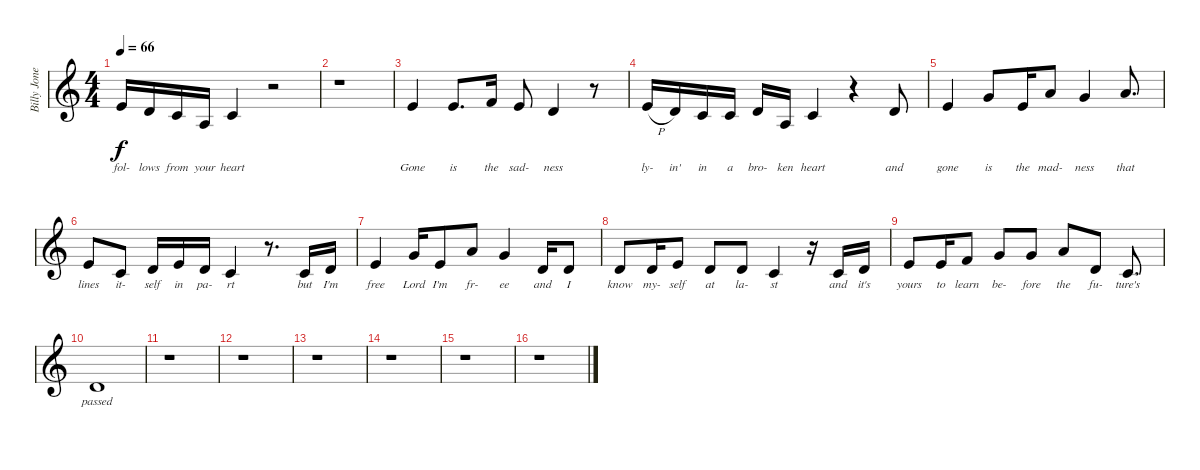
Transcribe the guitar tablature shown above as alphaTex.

\track ("Billy Jones Vocals" "Billy Jone") {instrument flute}
\staff {score}
\tuning (E4 B3 G3 D3 A2 E2) {hide}
\ts (4 4)
\tempo 66
\clef g2
\ks c
5.2.16{lyrics (0 "fol-") lyrics (1 "") lyrics (2 "") lyrics (3 "") lyrics (4 "") dy f} 3.2.16{lyrics (0 "lows") lyrics (1 "") lyrics (2 "") lyrics (3 "") lyrics (4 "")} 5.3.16{lyrics (0 "from") lyrics (1 "") lyrics (2 "") lyrics (3 "") lyrics (4 "")} 2.3.16{lyrics (0 "your") lyrics (1 "") lyrics (2 "") lyrics (3 "") lyrics (4 "")} 5.3.4{lyrics (0 "heart") lyrics (1 "") lyrics (2 "") lyrics (3 "") lyrics (4 "")} r.2 |
r.1 |
5.2.4{lyrics (0 "Gone") lyrics (1 "") lyrics (2 "") lyrics (3 "") lyrics (4 "")} 5.2.8{d lyrics (0 "is") lyrics (1 "") lyrics (2 "") lyrics (3 "") lyrics (4 "")} 6.2.16{lyrics (0 "the") lyrics (1 "") lyrics (2 "") lyrics (3 "") lyrics (4 "")} 5.2.8{lyrics (0 "sad-") lyrics (1 "") lyrics (2 "") lyrics (3 "") lyrics (4 "")} 3.2.4{lyrics (0 "ness") lyrics (1 "") lyrics (2 "") lyrics (3 "") lyrics (4 "")} r.8 |
5.2{h}.16{lyrics (0 "ly-") lyrics (1 "") lyrics (2 "") lyrics (3 "") lyrics (4 "")} 3.2.16{lyrics (0 "in'") lyrics (1 "") lyrics (2 "") lyrics (3 "") lyrics (4 "")} 5.3.16{lyrics (0 "in") lyrics (1 "") lyrics (2 "") lyrics (3 "") lyrics (4 "")} 5.3.16{lyrics (0 "a") lyrics (1 "") lyrics (2 "") lyrics (3 "") lyrics (4 "")} 3.2.16{lyrics (0 "bro-") lyrics (1 "") lyrics (2 "") lyrics (3 "") lyrics (4 "")} 2.3.16{lyrics (0 "ken") lyrics (1 "") lyrics (2 "") lyrics (3 "") lyrics (4 "")} 5.3.4{lyrics (0 "heart") lyrics (1 "") lyrics (2 "") lyrics (3 "") lyrics (4 "")} r.4 3.2.8{lyrics (0 "and") lyrics (1 "") lyrics (2 "") lyrics (3 "") lyrics (4 "")} |
5.2.4{lyrics (0 "gone") lyrics (1 "") lyrics (2 "") lyrics (3 "") lyrics (4 "")} 3.1.8{lyrics (0 "is") lyrics (1 "") lyrics (2 "") lyrics (3 "") lyrics (4 "")} 5.2.16{lyrics (0 "the") lyrics (1 "") lyrics (2 "") lyrics (3 "") lyrics (4 "")} 5.1.8{lyrics (0 "mad-") lyrics (1 "") lyrics (2 "") lyrics (3 "") lyrics (4 "")} 3.1.4{lyrics (0 "ness") lyrics (1 "") lyrics (2 "") lyrics (3 "") lyrics (4 "")} 5.1.8{d lyrics (0 "that") lyrics (1 "") lyrics (2 "") lyrics (3 "") lyrics (4 "")} |
5.2.8{lyrics (0 "lines") lyrics (1 "") lyrics (2 "") lyrics (3 "") lyrics (4 "")} 5.3.8{lyrics (0 "it-") lyrics (1 "") lyrics (2 "") lyrics (3 "") lyrics (4 "")} 3.2.16{lyrics (0 "self") lyrics (1 "") lyrics (2 "") lyrics (3 "") lyrics (4 "")} 5.2.16{lyrics (0 "in") lyrics (1 "") lyrics (2 "") lyrics (3 "") lyrics (4 "")} 3.2.16{lyrics (0 "pa-") lyrics (1 "") lyrics (2 "") lyrics (3 "") lyrics (4 "")} 5.3.4{lyrics (0 "rt") lyrics (1 "") lyrics (2 "") lyrics (3 "") lyrics (4 "")} r.8{d} 5.3.16{lyrics (0 "but") lyrics (1 "") lyrics (2 "") lyrics (3 "") lyrics (4 "")} 3.2.16{lyrics (0 "I'm") lyrics (1 "") lyrics (2 "") lyrics (3 "") lyrics (4 "")} |
5.2.4{lyrics (0 "free") lyrics (1 "") lyrics (2 "") lyrics (3 "") lyrics (4 "")} 3.1.16{lyrics (0 "Lord") lyrics (1 "") lyrics (2 "") lyrics (3 "") lyrics (4 "")} 5.2.8{lyrics (0 "I'm") lyrics (1 "") lyrics (2 "") lyrics (3 "") lyrics (4 "")} 5.1.8{lyrics (0 "fr-") lyrics (1 "") lyrics (2 "") lyrics (3 "") lyrics (4 "")} 3.1.4{lyrics (0 "ee") lyrics (1 "") lyrics (2 "") lyrics (3 "") lyrics (4 "")} 3.2.16{lyrics (0 "and") lyrics (1 "") lyrics (2 "") lyrics (3 "") lyrics (4 "")} 3.2.8{lyrics (0 "I") lyrics (1 "") lyrics (2 "") lyrics (3 "") lyrics (4 "")} |
3.2.8{lyrics (0 "know") lyrics (1 "") lyrics (2 "") lyrics (3 "") lyrics (4 "")} 3.2.16{lyrics (0 "my-") lyrics (1 "") lyrics (2 "") lyrics (3 "") lyrics (4 "")} 5.2.8{lyrics (0 "self") lyrics (1 "") lyrics (2 "") lyrics (3 "") lyrics (4 "")} 3.2.8{lyrics (0 "at") lyrics (1 "") lyrics (2 "") lyrics (3 "") lyrics (4 "")} 3.2.8{lyrics (0 "la-") lyrics (1 "") lyrics (2 "") lyrics (3 "") lyrics (4 "")} 5.3.4{lyrics (0 "st") lyrics (1 "") lyrics (2 "") lyrics (3 "") lyrics (4 "")} r.16 5.3.16{lyrics (0 "and") lyrics (1 "") lyrics (2 "") lyrics (3 "") lyrics (4 "")} 3.2.16{lyrics (0 "it's") lyrics (1 "") lyrics (2 "") lyrics (3 "") lyrics (4 "")} |
5.2.8{lyrics (0 "yours") lyrics (1 "") lyrics (2 "") lyrics (3 "") lyrics (4 "")} 5.2.16{lyrics (0 "to") lyrics (1 "") lyrics (2 "") lyrics (3 "") lyrics (4 "")} 6.2.8{lyrics (0 "learn") lyrics (1 "") lyrics (2 "") lyrics (3 "") lyrics (4 "")} 3.1.8{lyrics (0 "be-") lyrics (1 "") lyrics (2 "") lyrics (3 "") lyrics (4 "")} 3.1.8{lyrics (0 "fore") lyrics (1 "") lyrics (2 "") lyrics (3 "") lyrics (4 "")} 5.1.8{lyrics (0 "the") lyrics (1 "") lyrics (2 "") lyrics (3 "") lyrics (4 "")} 3.2.8{lyrics (0 "fu-") lyrics (1 "") lyrics (2 "") lyrics (3 "") lyrics (4 "")} 5.3.8{d lyrics (0 "ture's") lyrics (1 "") lyrics (2 "") lyrics (3 "") lyrics (4 "")} |
3.2.1{lyrics (0 "passed") lyrics (1 "") lyrics (2 "") lyrics (3 "") lyrics (4 "")} |
r.1 |
r.1 |
r.1 |
r.1 |
r.1 |
r.1
